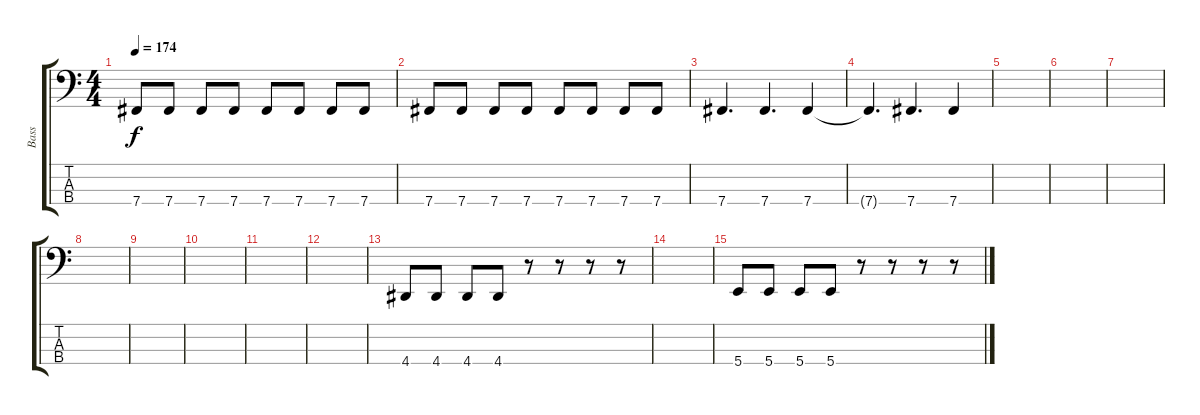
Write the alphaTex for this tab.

\track ("Bass" "Bass") {instrument electricbassfinger}
\staff {score tabs}
\tuning (E2 B1 Gb1 B0) {hide}
\ts (4 4)
\tempo 174
\clef f4
\ks c
7.4.8{dy f} 7.4.8 7.4.8 7.4.8 7.4.8 7.4.8 7.4.8 7.4.8 |
7.4.8 7.4.8 7.4.8 7.4.8 7.4.8 7.4.8 7.4.8 7.4.8 |
7.4.4{d} 7.4.4{d} 7.4.4 |
7.4{t}.4{d} 7.4.4{d} 7.4.4 |
|
|
|
|
|
|
|
|
4.4.8 4.4.8 4.4.8 4.4.8 r.8 r.8 r.8 r.8 |
|
5.4.8 5.4.8 5.4.8 5.4.8 r.8 r.8 r.8 r.8
